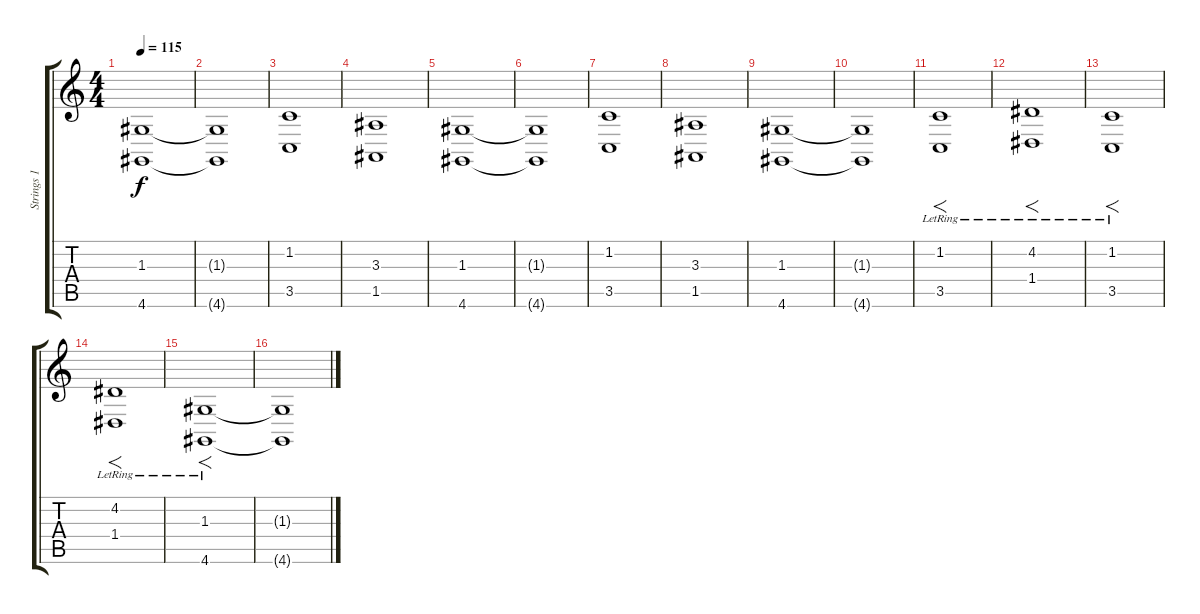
\track ("Strings 1" "Strings 1") {instrument stringensemble1}
\staff {score tabs}
\tuning (E4 B3 G3 D3 A2 E2) {hide}
\ts (4 4)
\tempo 115
\clef g2
\ks c
(1.3 4.6).1{dy f} |
(1.3{t} 4.6{t}).1 |
(1.2 3.5).1 |
(3.3 1.5).1 |
(1.3 4.6).1 |
(1.3{t} 4.6{t}).1 |
(1.2 3.5).1 |
(3.3 1.5).1 |
(1.3 4.6).1 |
(1.3{t} 4.6{t}).1 |
(1.2{lr} 3.5{lr}).1{f} |
(4.2{lr} 1.4{lr}).1{f} |
(1.2{lr} 3.5{lr}).1{f} |
(4.2{lr} 1.4{lr}).1{f} |
(1.3{lr} 4.6{lr}).1{f} |
(1.3{t} 4.6{t}).1
